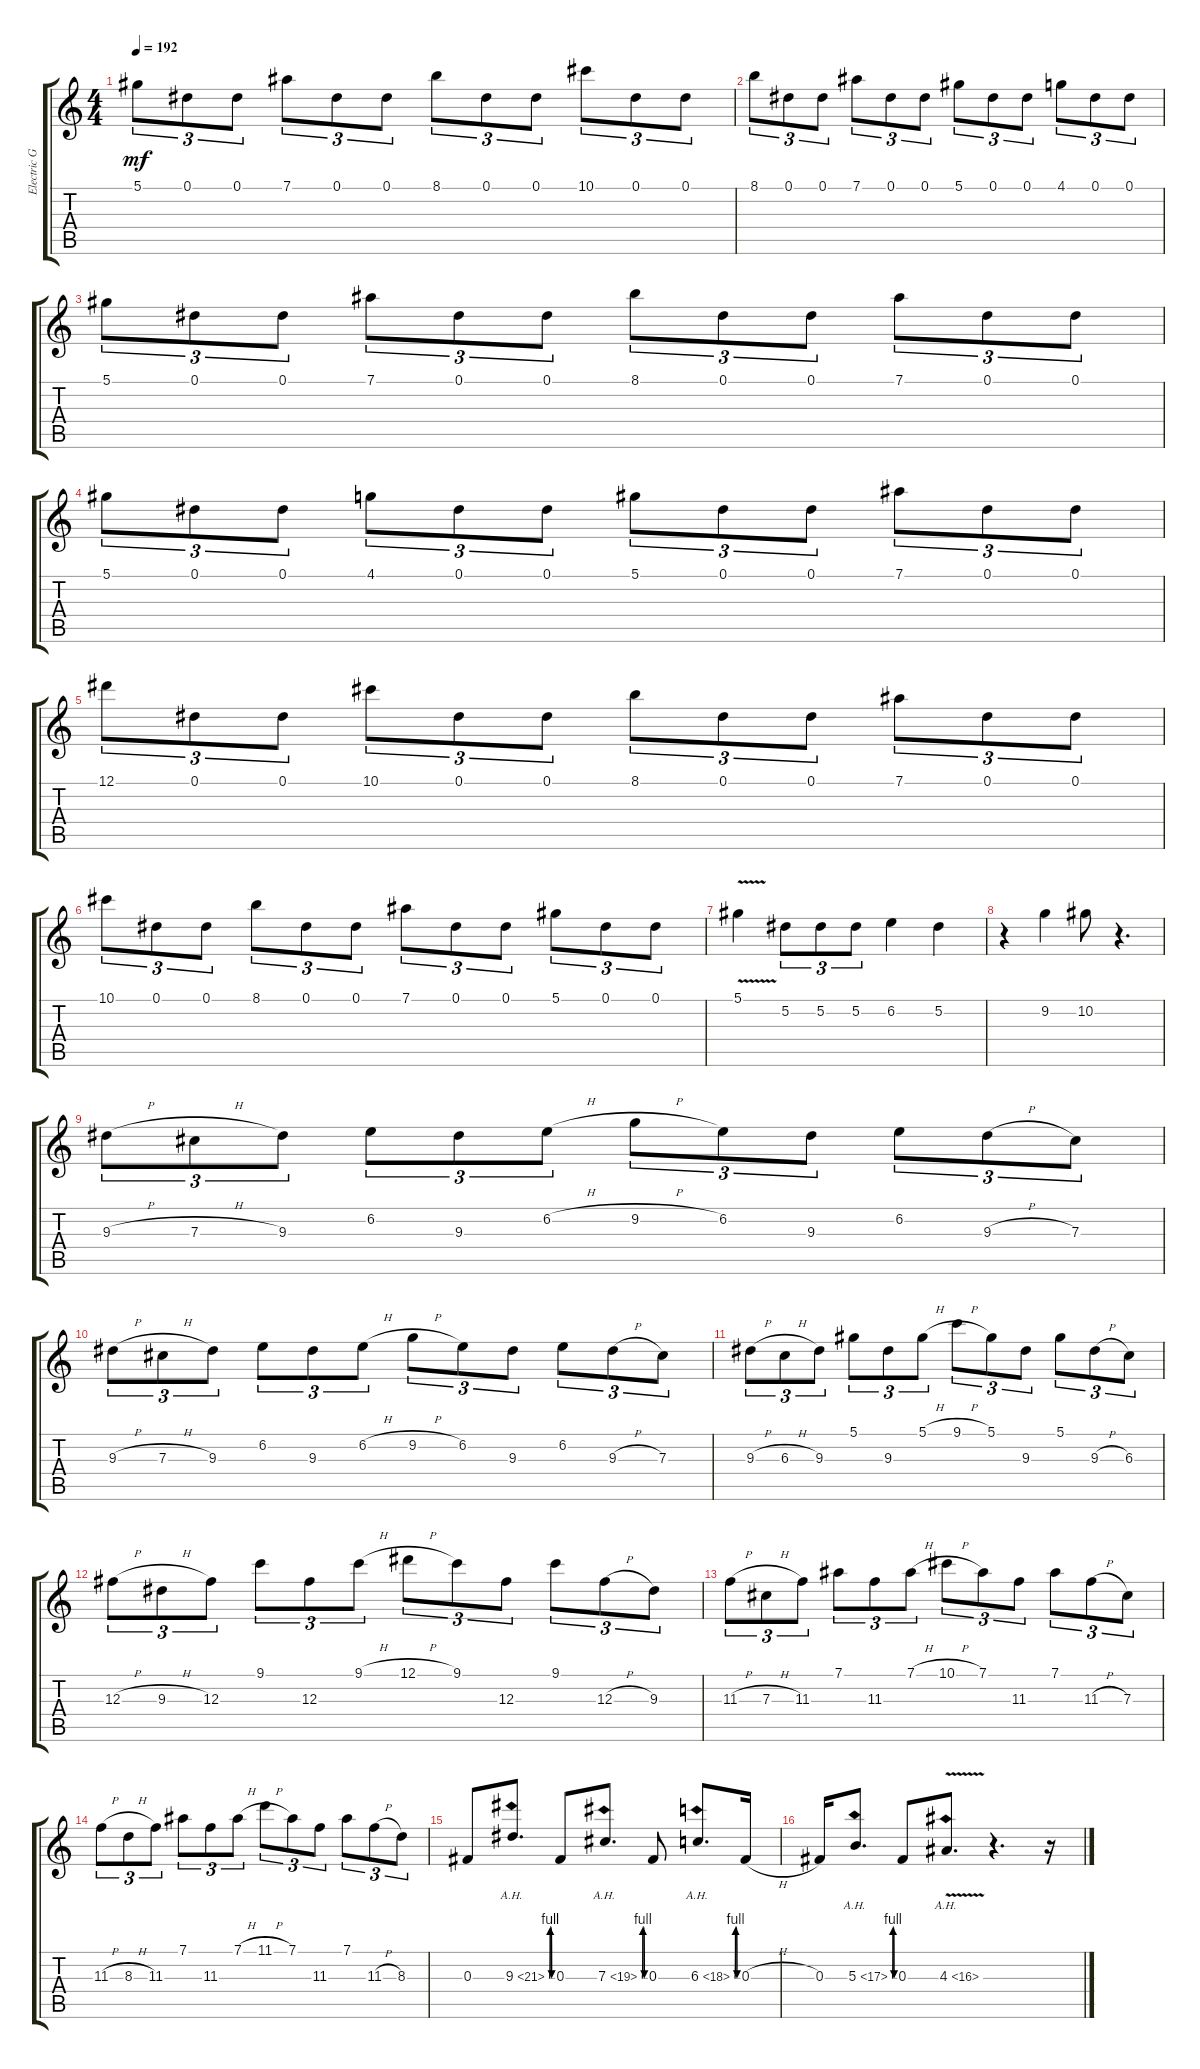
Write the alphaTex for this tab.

\track ("Electric Guitar" "Electric G") {instrument distortionguitar}
\staff {score tabs}
\tuning (Eb4 Bb3 Gb3 Db3 Ab2 Eb2) {hide}
\ts (4 4)
\tempo 192
\clef g2
\ks c
5.1.8{tu (3 2) dy mf instrument distortionguitar} 0.1.8{tu (3 2)} 0.1.8{tu (3 2)} 7.1.8{tu (3 2)} 0.1.8{tu (3 2)} 0.1.8{tu (3 2)} 8.1.8{tu (3 2)} 0.1.8{tu (3 2)} 0.1.8{tu (3 2)} 10.1.8{tu (3 2)} 0.1.8{tu (3 2)} 0.1.8{tu (3 2)} |
8.1.8{tu (3 2)} 0.1.8{tu (3 2)} 0.1.8{tu (3 2)} 7.1.8{tu (3 2)} 0.1.8{tu (3 2)} 0.1.8{tu (3 2)} 5.1.8{tu (3 2)} 0.1.8{tu (3 2)} 0.1.8{tu (3 2)} 4.1.8{tu (3 2)} 0.1.8{tu (3 2)} 0.1.8{tu (3 2)} |
5.1.8{tu (3 2)} 0.1.8{tu (3 2)} 0.1.8{tu (3 2)} 7.1.8{tu (3 2)} 0.1.8{tu (3 2)} 0.1.8{tu (3 2)} 8.1.8{tu (3 2)} 0.1.8{tu (3 2)} 0.1.8{tu (3 2)} 7.1.8{tu (3 2)} 0.1.8{tu (3 2)} 0.1.8{tu (3 2)} |
5.1.8{tu (3 2)} 0.1.8{tu (3 2)} 0.1.8{tu (3 2)} 4.1.8{tu (3 2)} 0.1.8{tu (3 2)} 0.1.8{tu (3 2)} 5.1.8{tu (3 2)} 0.1.8{tu (3 2)} 0.1.8{tu (3 2)} 7.1.8{tu (3 2)} 0.1.8{tu (3 2)} 0.1.8{tu (3 2)} |
12.1.8{tu (3 2)} 0.1.8{tu (3 2)} 0.1.8{tu (3 2)} 10.1.8{tu (3 2)} 0.1.8{tu (3 2)} 0.1.8{tu (3 2)} 8.1.8{tu (3 2)} 0.1.8{tu (3 2)} 0.1.8{tu (3 2)} 7.1.8{tu (3 2)} 0.1.8{tu (3 2)} 0.1.8{tu (3 2)} |
10.1.8{tu (3 2)} 0.1.8{tu (3 2)} 0.1.8{tu (3 2)} 8.1.8{tu (3 2)} 0.1.8{tu (3 2)} 0.1.8{tu (3 2)} 7.1.8{tu (3 2)} 0.1.8{tu (3 2)} 0.1.8{tu (3 2)} 5.1.8{tu (3 2)} 0.1.8{tu (3 2)} 0.1.8{tu (3 2)} |
5.1{v}.4 5.2.8{tu (3 2)} 5.2.8{tu (3 2)} 5.2.8{tu (3 2)} 6.2.4 5.2.4 |
r.4 9.2.4 10.2.8 r.4{d} |
9.3{h}.8{tu (3 2)} 7.3{h}.8{tu (3 2)} 9.3.8{tu (3 2)} 6.2.8{tu (3 2)} 9.3.8{tu (3 2)} 6.2{h}.8{tu (3 2)} 9.2{h}.8{tu (3 2)} 6.2.8{tu (3 2)} 9.3.8{tu (3 2)} 6.2.8{tu (3 2)} 9.3{h}.8{tu (3 2)} 7.3.8{tu (3 2)} |
9.3{h}.8{tu (3 2)} 7.3{h}.8{tu (3 2)} 9.3.8{tu (3 2)} 6.2.8{tu (3 2)} 9.3.8{tu (3 2)} 6.2{h}.8{tu (3 2)} 9.2{h}.8{tu (3 2)} 6.2.8{tu (3 2)} 9.3.8{tu (3 2)} 6.2.8{tu (3 2)} 9.3{h}.8{tu (3 2)} 7.3.8{tu (3 2)} |
9.3{h}.8{tu (3 2)} 6.3{h}.8{tu (3 2)} 9.3.8{tu (3 2)} 5.1.8{tu (3 2)} 9.3.8{tu (3 2)} 5.1{h}.8{tu (3 2)} 9.1{h}.8{tu (3 2)} 5.1.8{tu (3 2)} 9.3.8{tu (3 2)} 5.1.8{tu (3 2)} 9.3{h}.8{tu (3 2)} 6.3.8{tu (3 2)} |
12.3{h}.8{tu (3 2)} 9.3{h}.8{tu (3 2)} 12.3.8{tu (3 2)} 9.1.8{tu (3 2)} 12.3.8{tu (3 2)} 9.1{h}.8{tu (3 2)} 12.1{h}.8{tu (3 2)} 9.1.8{tu (3 2)} 12.3.8{tu (3 2)} 9.1.8{tu (3 2)} 12.3{h}.8{tu (3 2)} 9.3.8{tu (3 2)} |
11.3{h}.8{tu (3 2)} 7.3{h}.8{tu (3 2)} 11.3.8{tu (3 2)} 7.1.8{tu (3 2)} 11.3.8{tu (3 2)} 7.1{h}.8{tu (3 2)} 10.1{h}.8{tu (3 2)} 7.1.8{tu (3 2)} 11.3.8{tu (3 2)} 7.1.8{tu (3 2)} 11.3{h}.8{tu (3 2)} 7.3.8{tu (3 2)} |
11.3{h}.8{tu (3 2)} 8.3{h}.8{tu (3 2)} 11.3.8{tu (3 2)} 7.1.8{tu (3 2)} 11.3.8{tu (3 2)} 7.1{h}.8{tu (3 2)} 11.1{h}.8{tu (3 2)} 7.1.8{tu (3 2)} 11.3.8{tu (3 2)} 7.1.8{tu (3 2)} 11.3{h}.8{tu (3 2)} 8.3.8{tu (3 2)} |
0.3.8 9.3{be (custom 0 0 15 4 30 4 45 0 60 0) ah 12}.8{d} 0.3.8 7.3{be (custom 0 0 15 4 30 4 45 0 60 0) ah 12}.8{d} 0.3.8 6.3{be (custom 0 0 15 4 30 4 45 0 60 0) ah 12}.8{d} 0.3{h}.16 |
0.3.16 5.3{be (custom 0 0 15 4 30 4 45 0 60 0) ah 12}.8{d} 0.3.8 4.3{ah 12 v}.8{d} r.4{d} r.16
